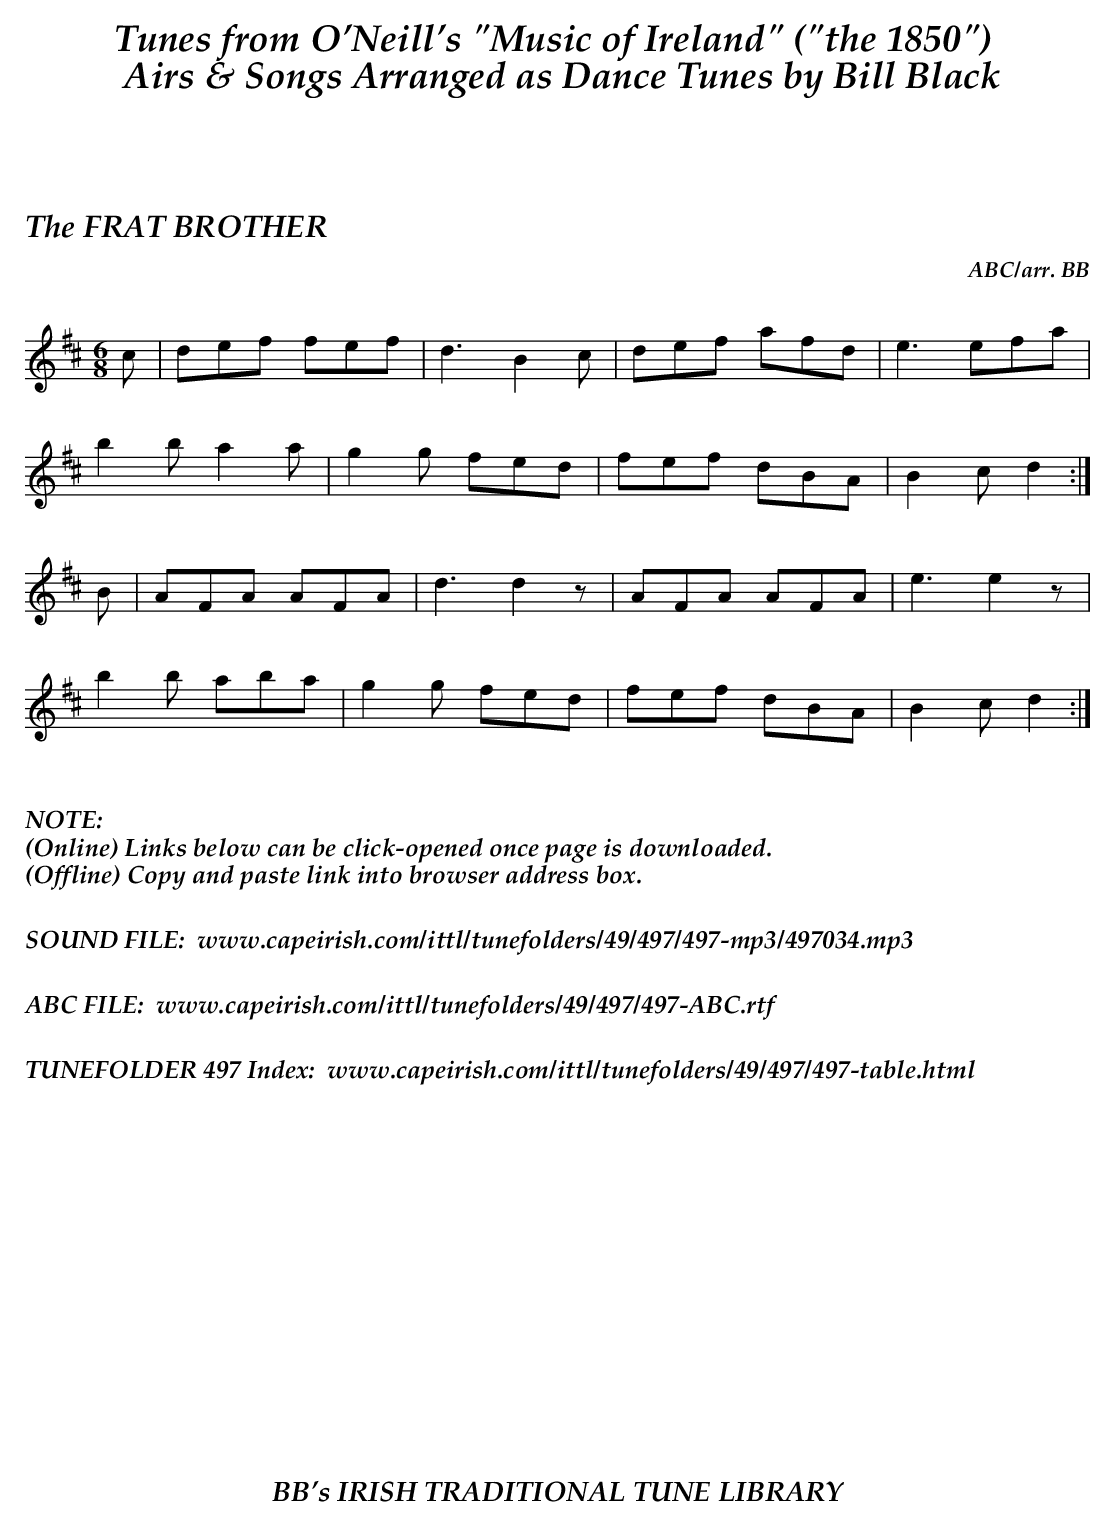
X:1
T:FRAT BROTHER, The
C:ABC/arr. BB
M:6/8
L:1/8
K:D
c|def fef|d3 B2c|def afd|e3 efa|
b2b a2a|g2g fed|fef dBA|B2c d2 :|
B|AFA AFA|d3 d2z|AFA AFA|e3 e2z|
b2b aba|g2g fed|fef dBA|B2c d2 :|
%%vskip .3in
%%textoption left
%%textfont "Palatino-BoldItalic" 16
%%begintext
%%NOTE:
(Online) Links below can be click-opened once page is downloaded.
(Offline) Copy and paste link into browser address box.
%%
%%
SOUND FILE:  www.capeirish.com/ittl/tunefolders/49/497/497-mp3/497034.mp3
%%
%%
ABC FILE:  www.capeirish.com/ittl/tunefolders/49/497/497-ABC.rtf
%%
%%
TUNEFOLDER 497 Index:  www.capeirish.com/ittl/tunefolders/49/497/497-table.html
